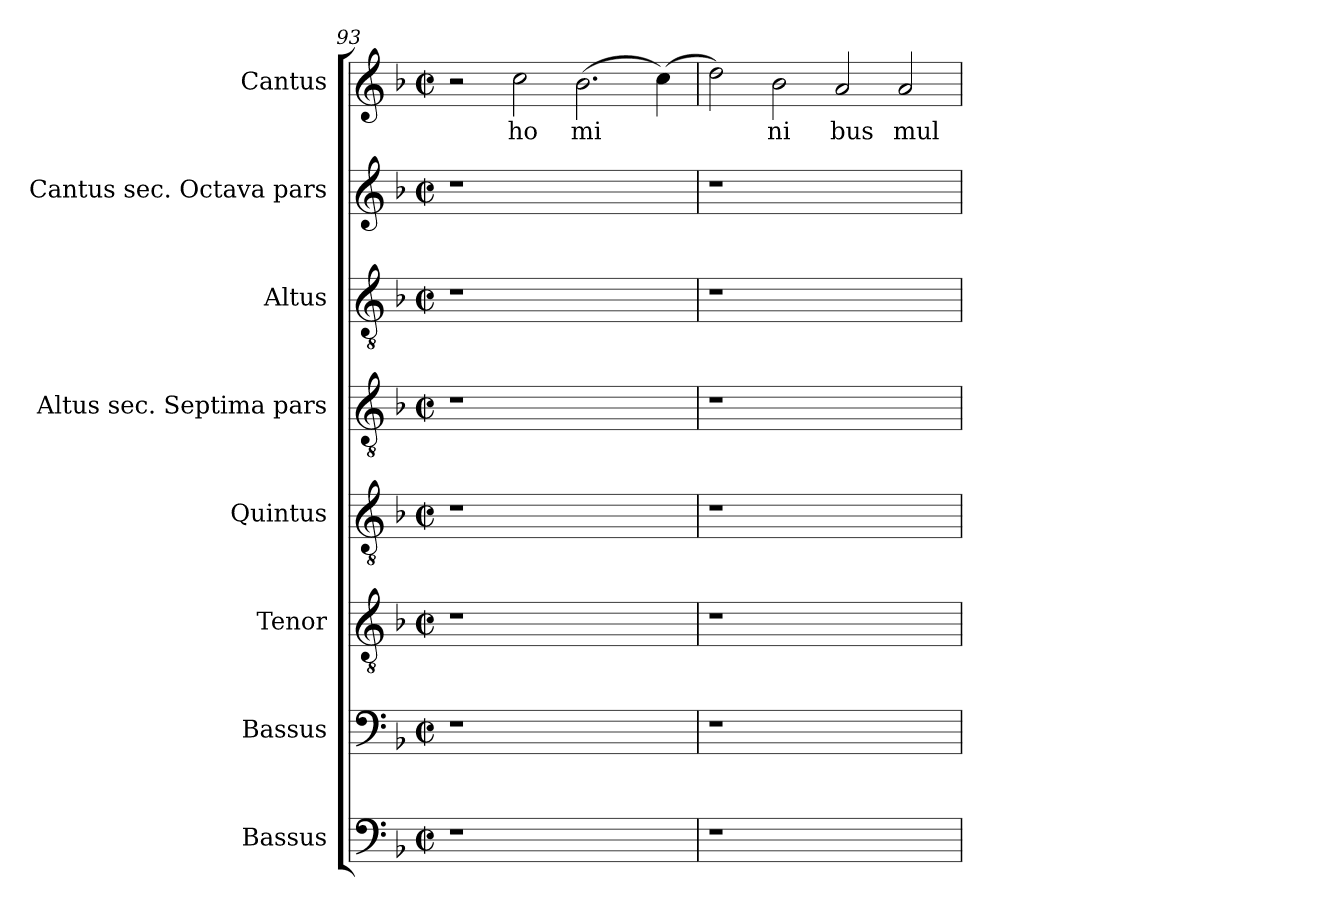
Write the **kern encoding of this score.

**kern	**kern	**kern	**kern	**kern	**kern	**kern	**kern	**text
*part8	*part7	*part6	*part5	*part4	*part3	*part2	*part1	*part1
*staff8	*staff7	*staff6	*staff5	*staff4	*staff3	*staff2	*staff1	*staff1
*I"Bassus	*I"Bassus	*I"Tenor	*I"Quintus	*I"Altus sec. Septima pars	*I"Altus	*I"Cantus sec. Octava pars	*I"Cantus	*
*	*I'Bassus	*I'Tenor	*I'Quintus	*	*I'Altus	*	*I'Cantus	*
*clefF4	*clefF4	*clefGv2	*clefGv2	*clefGv2	*clefGv2	*clefG2	*clefG2	*
*k[b-]	*k[b-]	*k[b-]	*k[b-]	*k[b-]	*k[b-]	*k[b-]	*k[b-]	*
*F:	*F:	*F:	*F:	*F:	*F:	*F:	*F:	*
*M2/2	*M2/2	*M2/2	*M2/2	*M2/2	*M2/2	*M2/2	*M2/2	*
*met(c|)	*met(c|)	*met(c|)	*met(c|)	*met(c|)	*met(c|)	*met(c|)	*met(c|)	*
=93	=93	=93	=93	=93	=93	=93	=93	=93
1r	1r	1r	1r	1r	1r	1r	2r	.
!	!	!	!	!	!	!	!	!LO:LY:b
.	.	.	.	.	.	.	2cc\	ho
!	!	!	!	!	!	!	!	!LO:LY:b
1ryy	1ryy	1ryy	1ryy	1ryy	1ryy	1ryy	(>2.b-\	mi
.	.	.	.	.	.	.	(>4cc\)	.
=94	=94	=94	=94	=94	=94	=94	=94	=94
1r	1r	1r	1r	1r	1r	1r	2dd\)	.
!	!	!	!	!	!	!	!	!LO:LY:b
.	.	.	.	.	.	.	2b-\	ni
!	!	!	!	!	!	!	!	!LO:LY:b
1ryy	1ryy	1ryy	1ryy	1ryy	1ryy	1ryy	2a/	bus
!	!	!	!	!	!	!	!	!LO:LY:b
.	.	.	.	.	.	.	2a/	mul
=	=	=	=	=	=	=	=	=
*-	*-	*-	*-	*-	*-	*-	*-	*-
